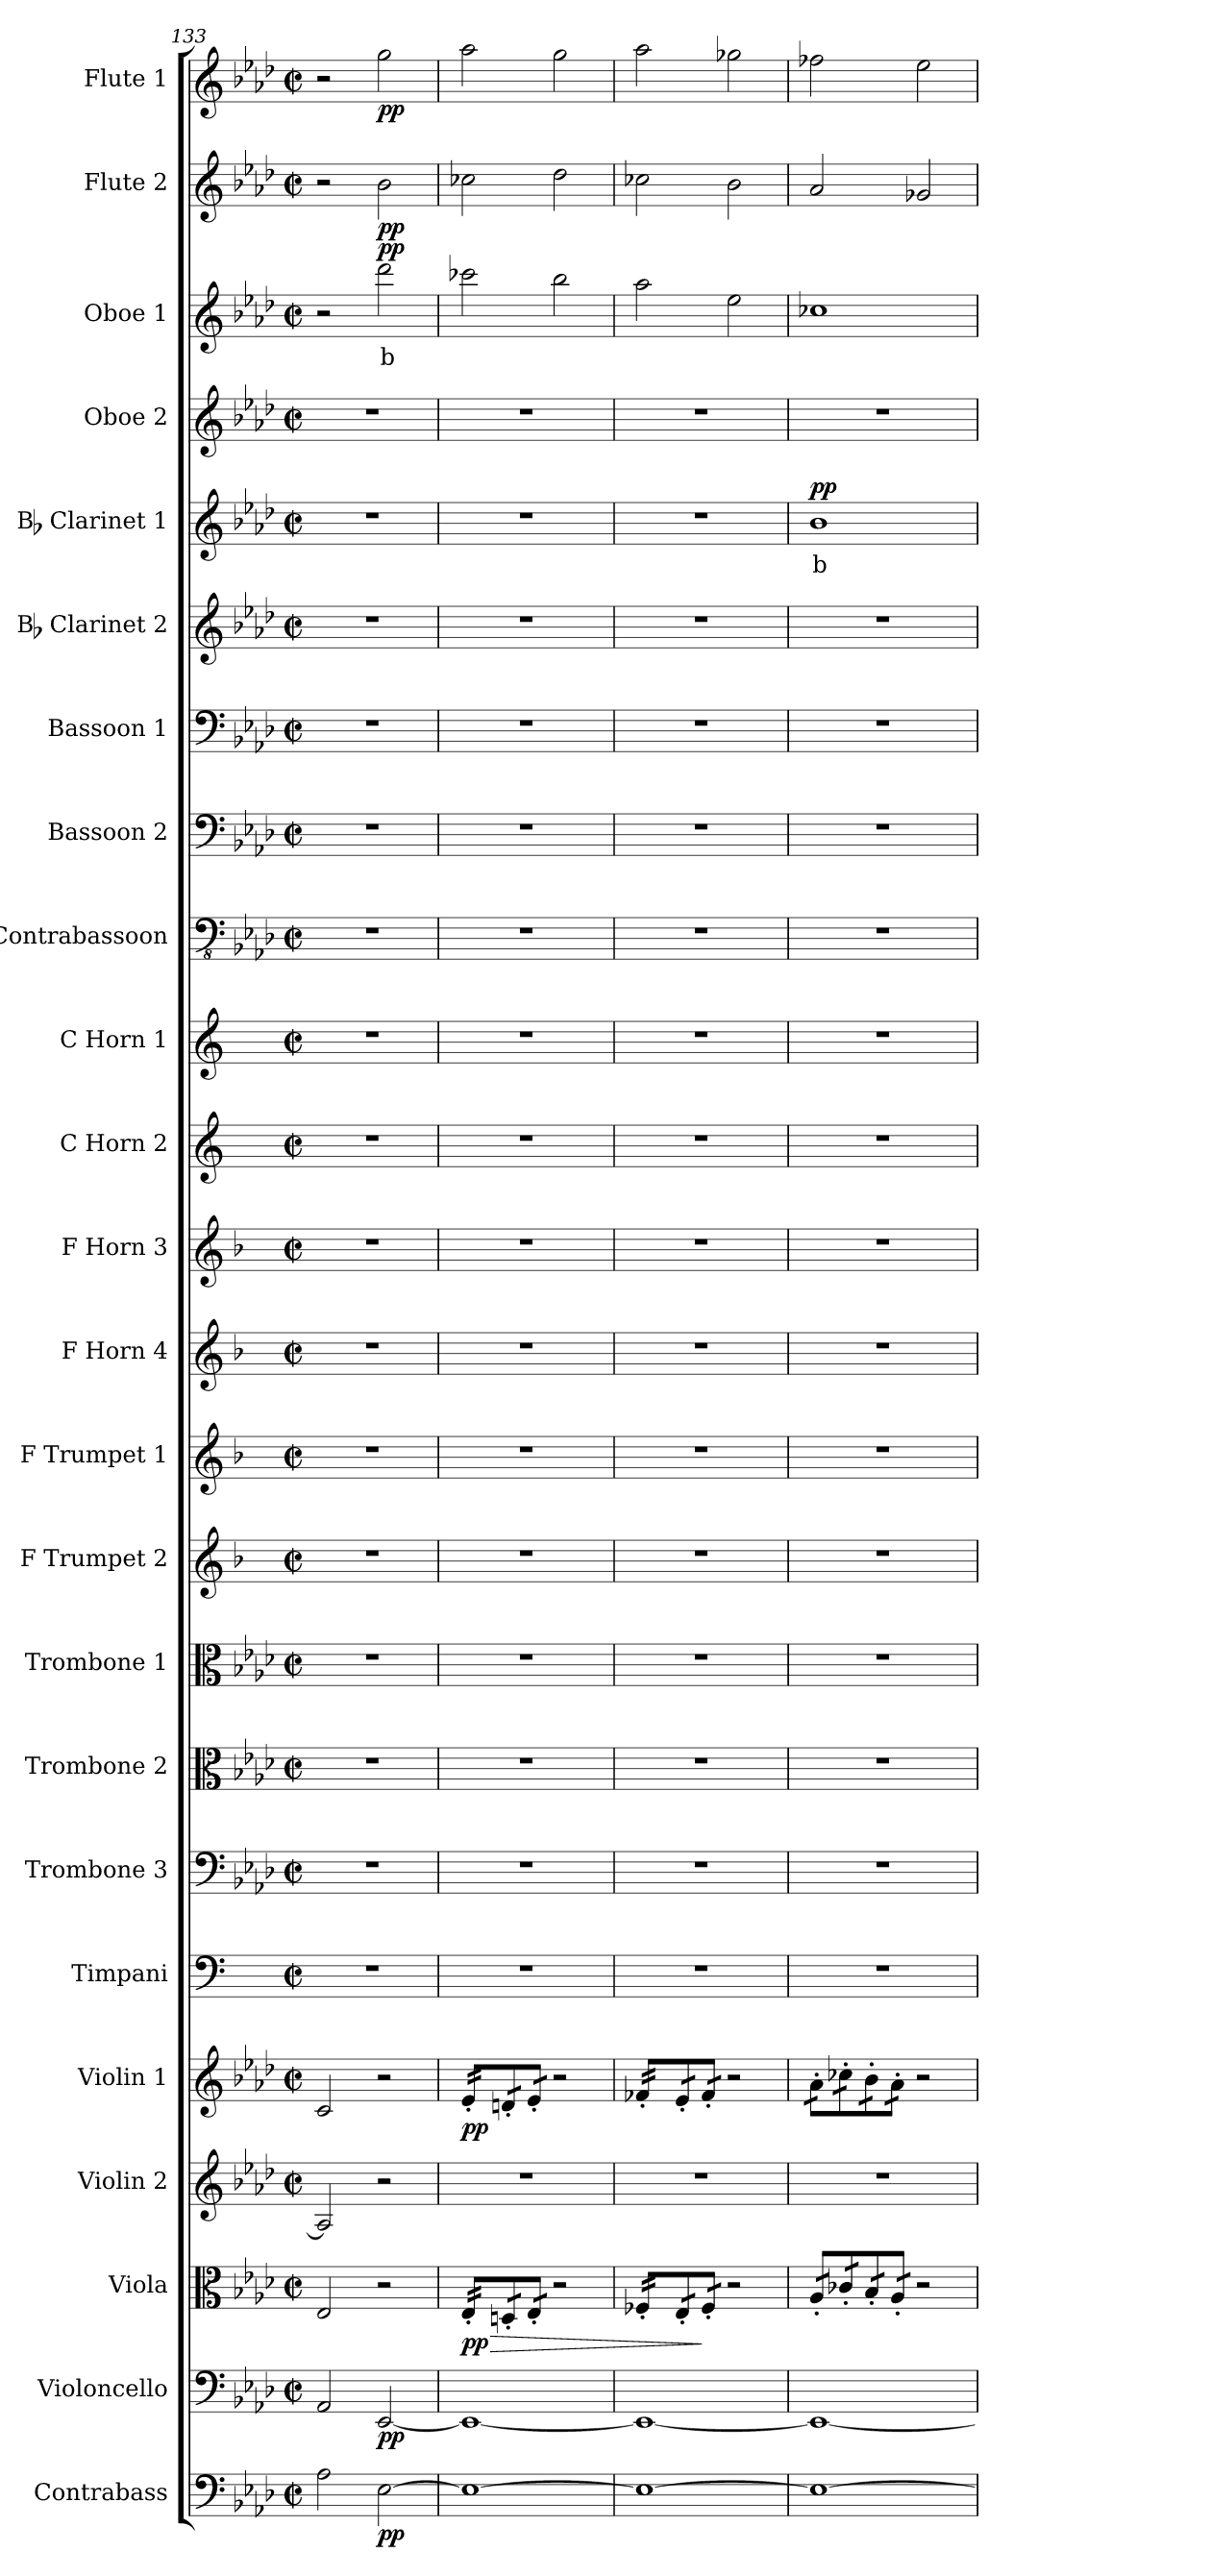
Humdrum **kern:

**kern	**dynam	**kern	**dynam	**kern	**dynam	**kern	**kern	**dynam	**kern	**kern	**kern	**kern	**kern	**kern	**kern	**kern	**kern	**kern	**kern	**kern	**kern	**kern	**kern	**text	**dynam	**kern	**kern	**text	**dynam	**kern	**dynam	**kern	**dynam
*part24	*part24	*part23	*part23	*part22	*part22	*part21	*part20	*part20	*part19	*part18	*part17	*part16	*part15	*part14	*part13	*part12	*part11	*part10	*part9	*part8	*part7	*part6	*part5	*part5	*part5	*part4	*part3	*part3	*part3	*part2	*part2	*part1	*part1
*staff24	*staff24	*staff23	*staff23	*staff22	*staff22	*staff21	*staff20	*staff20	*staff19	*staff18	*staff17	*staff16	*staff15	*staff14	*staff13	*staff12	*staff11	*staff10	*staff9	*staff8	*staff7	*staff6	*staff5	*staff5	*staff5	*staff4	*staff3	*staff3	*staff3	*staff2	*staff2	*staff1	*staff1
*I"Contrabass	*	*I"Violoncello	*	*I"Viola	*	*I"Violin 2	*I"Violin 1	*	*I"Timpani	*I"Trombone 3	*I"Trombone 2	*I"Trombone 1	*I"F Trumpet 2	*I"F Trumpet 1	*I"F Horn 4	*I"F Horn 3	*I"C Horn 2	*I"C Horn 1	*I"Contrabassoon	*I"Bassoon 2	*I"Bassoon 1	*I"Bb Clarinet 2	*I"Bb Clarinet 1	*	*	*I"Oboe 2	*I"Oboe 1	*	*	*I"Flute 2	*	*I"Flute 1	*
*I'Cb	*	*I'Vc	*	*I'Vla	*	*I'Vln 2	*I'Vln 1	*	*I'Timp	*I'Trb 3	*I'Trb 2	*I'Trb 1	*I'Tpt 2	*I'Tpt 1	*I'Hn 4	*I'Hn 3	*I'Hn 2	*I'Hn 1	*I'C Bsn	*I'Bsn 2	*I'Bsn 1	*I'Cl 2	*I'Cl 1	*	*	*I'Ob 2	*I'Ob 1	*	*	*I'Fl 2	*	*I'Fl 1	*
*clefF4	*	*clefF4	*	*clefC3	*	*clefG2	*clefG2	*	*clefF4	*clefF4	*clefC3	*clefC3	*clefG2	*clefG2	*clefG2	*clefG2	*clefG2	*clefG2	*clefFv4	*clefF4	*clefF4	*clefG2	*clefG2	*	*	*clefG2	*clefG2	*	*	*clefG2	*	*clefG2	*
*ITrd7c12	*	*	*	*	*	*	*	*	*	*	*	*	*ITrd-3c-5	*ITrd-3c-5	*ITrd4c7	*ITrd4c7	*ITrd7c12	*ITrd7c12	*	*	*	*ITrd1c2	*ITrd1c2	*	*	*	*	*	*	*	*	*	*
*k[b-e-a-d-]	*	*k[b-e-a-d-]	*	*k[b-e-a-d-]	*	*k[b-e-a-d-]	*k[b-e-a-d-]	*	*k[]	*k[b-e-a-d-]	*k[b-e-a-d-]	*k[b-e-a-d-]	*k[b-e-]	*k[b-e-]	*k[b-e-]	*k[b-e-]	*k[]	*k[]	*k[b-e-a-d-]	*k[b-e-a-d-]	*k[b-e-a-d-]	*k[b-e-a-d-g-c-]	*k[b-e-a-d-g-c-]	*	*	*k[b-e-a-d-]	*k[b-e-a-d-]	*	*	*k[b-e-a-d-]	*	*k[b-e-a-d-]	*
*M4/4	*	*M4/4	*	*M4/4	*	*M4/4	*M4/4	*	*M4/4	*M4/4	*M4/4	*M4/4	*M4/4	*M4/4	*M4/4	*M4/4	*M4/4	*M4/4	*M4/4	*M4/4	*M4/4	*M4/4	*M4/4	*	*	*M4/4	*M4/4	*	*	*M4/4	*	*M4/4	*
*met(c|)	*	*met(c|)	*	*met(c|)	*	*met(c|)	*met(c|)	*	*met(c|)	*met(c|)	*met(c|)	*met(c|)	*met(c|)	*met(c|)	*met(c|)	*met(c|)	*met(c|)	*met(c|)	*met(c|)	*met(c|)	*met(c|)	*met(c|)	*met(c|)	*	*	*met(c|)	*met(c|)	*	*	*met(c|)	*	*met(c|)	*
=133	=133	=133	=133	=133	=133	=133	=133	=133	=133	=133	=133	=133	=133	=133	=133	=133	=133	=133	=133	=133	=133	=133	=133	=133	=133	=133	=133	=133	=133	=133	=133	=133	=133
2AA-\	.	2AA-/	.	2E-/	.	2A-/]	2c/	.	1r	1r	1r	1r	1r	1r	1r	1r	1r	1r	1r	1r	1r	1r	1r	.	.	1r	2r	.	.	2r	.	2r	.
!	!LO:DY:b	!	!LO:DY:b	!	!	!	!	!	!	!	!	!	!	!	!	!	!	!	!	!	!	!	!	!	!	!	!	!LO:LY:b:color=#FF0000	!LO:DY:b	!	!LO:DY:b	!	!LO:DY:b
[2EE-\	pp	[2EE-/	pp	2r	.	2r	2r	.	.	.	.	.	.	.	.	.	.	.	.	.	.	.	.	.	.	.	2ddd-\	b	pp	2b-\	pp	2gg\	pp
=134	=134	=134	=134	=134	=134	=134	=134	=134	=134	=134	=134	=134	=134	=134	=134	=134	=134	=134	=134	=134	=134	=134	=134	=134	=134	=134	=134	=134	=134	=134	=134	=134	=134
!	!	!	!	!	!	!	!LO:TX:b:i:t=marc.	!	!	!	!	!	!	!	!	!	!	!	!	!	!	!	!	!	!	!	!	!	!	!	!	!	!
!	!	!	!	!LO:TX:b:i:t=marc.	!	!	!	!	!	!	!	!	!	!	!	!	!	!	!	!	!	!	!	!	!	!	!	!	!	!	!	!	!
!	!	!	!	!	!LO:HP:b	!	!	!	!	!	!	!	!	!	!	!	!	!	!	!	!	!	!	!	!	!	!	!	!	!	!	!	!
!	!	!	!	!	!LO:DY:n=1:b	!	!	!LO:DY:b	!	!	!	!	!	!	!	!	!	!	!	!	!	!	!	!	!	!	!	!	!	!	!	!	!
*	*	*	*	*tremolo	*	*	*	*	*	*	*	*	*	*	*	*	*	*	*	*	*	*	*	*	*	*	*	*	*	*	*	*	*
*	*	*	*	*	*	*	*tremolo	*	*	*	*	*	*	*	*	*	*	*	*	*	*	*	*	*	*	*	*	*	*	*	*	*	*
1EE-_	.	1EE-_	.	16E-'/LL	> pp	1r	16e-'/LL	pp	1r	1r	1r	1r	1r	1r	1r	1r	1r	1r	1r	1r	1r	1r	1r	.	.	1r	2ccc-X\	.	.	2cc-X\	.	2aa-\	.
.	.	.	.	16E-'/	.	.	16e-'/	.	.	.	.	.	.	.	.	.	.	.	.	.	.	.	.	.	.	.	.	.	.	.	.	.	.
.	.	.	.	16E-'/	.	.	16e-'/	.	.	.	.	.	.	.	.	.	.	.	.	.	.	.	.	.	.	.	.	.	.	.	.	.	.
.	.	.	.	16E-'/	.	.	16e-'/	.	.	.	.	.	.	.	.	.	.	.	.	.	.	.	.	.	.	.	.	.	.	.	.	.	.
.	.	.	.	16Dn'/	.	.	16dn'/	.	.	.	.	.	.	.	.	.	.	.	.	.	.	.	.	.	.	.	.	.	.	.	.	.	.
.	.	.	.	16Dn'/	.	.	16dn'/	.	.	.	.	.	.	.	.	.	.	.	.	.	.	.	.	.	.	.	.	.	.	.	.	.	.
.	.	.	.	16E-'/	.	.	16e-'/	.	.	.	.	.	.	.	.	.	.	.	.	.	.	.	.	.	.	.	.	.	.	.	.	.	.
.	.	.	.	16E-'/JJ	.	.	16e-'/JJ	.	.	.	.	.	.	.	.	.	.	.	.	.	.	.	.	.	.	.	.	.	.	.	.	.	.
.	.	.	.	2r	.	.	2r	.	.	.	.	.	.	.	.	.	.	.	.	.	.	.	.	.	.	.	2bb-\	.	.	2dd-\	.	2gg\	.
=135	=135	=135	=135	=135	=135	=135	=135	=135	=135	=135	=135	=135	=135	=135	=135	=135	=135	=135	=135	=135	=135	=135	=135	=135	=135	=135	=135	=135	=135	=135	=135	=135	=135
1EE-_	.	1EE-_	.	16F-X'/LL	.	1r	16f-X'/LL	.	1r	1r	1r	1r	1r	1r	1r	1r	1r	1r	1r	1r	1r	1r	1r	.	.	1r	2aa-\	.	.	2cc-X\	.	2aa-\	.
.	.	.	.	16F-X'/	.	.	16f-X'/	.	.	.	.	.	.	.	.	.	.	.	.	.	.	.	.	.	.	.	.	.	.	.	.	.	.
.	.	.	.	16F-'/	.	.	16f-'/	.	.	.	.	.	.	.	.	.	.	.	.	.	.	.	.	.	.	.	.	.	.	.	.	.	.
.	.	.	.	16F-'/	.	.	16f-'/	.	.	.	.	.	.	.	.	.	.	.	.	.	.	.	.	.	.	.	.	.	.	.	.	.	.
.	.	.	.	16E-'/	.	.	16e-'/	.	.	.	.	.	.	.	.	.	.	.	.	.	.	.	.	.	.	.	.	.	.	.	.	.	.
.	.	.	.	16E-'/	.	.	16e-'/	.	.	.	.	.	.	.	.	.	.	.	.	.	.	.	.	.	.	.	.	.	.	.	.	.	.
.	.	.	.	16F-'/	]	.	16f-'/	.	.	.	.	.	.	.	.	.	.	.	.	.	.	.	.	.	.	.	.	.	.	.	.	.	.
.	.	.	.	16F-'/JJ	.	.	16f-'/JJ	.	.	.	.	.	.	.	.	.	.	.	.	.	.	.	.	.	.	.	.	.	.	.	.	.	.
.	.	.	.	2r	.	.	2r	.	.	.	.	.	.	.	.	.	.	.	.	.	.	.	.	.	.	.	2ee-\	.	.	2b-\	.	2gg-X\	.
=136	=136	=136	=136	=136	=136	=136	=136	=136	=136	=136	=136	=136	=136	=136	=136	=136	=136	=136	=136	=136	=136	=136	=136	=136	=136	=136	=136	=136	=136	=136	=136	=136	=136
!	!	!	!	!	!	!	!	!	!	!	!	!	!	!	!	!	!	!	!	!	!	!	!	!LO:LY:b:color=#FF0000	!LO:DY:b	!	!	!	!	!	!	!	!
1EE-_	.	1EE-_	.	16A-'/LL	.	1r	16a-'\LL	.	1r	1r	1r	1r	1r	1r	1r	1r	1r	1r	1r	1r	1r	1r	1a-	b	pp	1r	1cc-X	.	.	2a-/	.	2ff-X\	.
.	.	.	.	16A-'/	.	.	16a-'\	.	.	.	.	.	.	.	.	.	.	.	.	.	.	.	.	.	.	.	.	.	.	.	.	.	.
.	.	.	.	16c-X'/	.	.	16cc-X'\	.	.	.	.	.	.	.	.	.	.	.	.	.	.	.	.	.	.	.	.	.	.	.	.	.	.
.	.	.	.	16c-X'/	.	.	16cc-X'\	.	.	.	.	.	.	.	.	.	.	.	.	.	.	.	.	.	.	.	.	.	.	.	.	.	.
.	.	.	.	16B-'/	.	.	16b-'\	.	.	.	.	.	.	.	.	.	.	.	.	.	.	.	.	.	.	.	.	.	.	.	.	.	.
.	.	.	.	16B-'/	.	.	16b-'\	.	.	.	.	.	.	.	.	.	.	.	.	.	.	.	.	.	.	.	.	.	.	.	.	.	.
.	.	.	.	16A-'/	.	.	16a-'\	.	.	.	.	.	.	.	.	.	.	.	.	.	.	.	.	.	.	.	.	.	.	.	.	.	.
.	.	.	.	16A-'/JJ	.	.	16a-'\JJ	.	.	.	.	.	.	.	.	.	.	.	.	.	.	.	.	.	.	.	.	.	.	.	.	.	.
*	*	*	*	*	*	*	*Xtremolo	*	*	*	*	*	*	*	*	*	*	*	*	*	*	*	*	*	*	*	*	*	*	*	*	*	*
*	*	*	*	*Xtremolo	*	*	*	*	*	*	*	*	*	*	*	*	*	*	*	*	*	*	*	*	*	*	*	*	*	*	*	*	*
.	.	.	.	2r	.	.	2r	.	.	.	.	.	.	.	.	.	.	.	.	.	.	.	.	.	.	.	.	.	.	2g-X/	.	2ee-\	.
=	=	=	=	=	=	=	=	=	=	=	=	=	=	=	=	=	=	=	=	=	=	=	=	=	=	=	=	=	=	=	=	=	=
*-	*-	*-	*-	*-	*-	*-	*-	*-	*-	*-	*-	*-	*-	*-	*-	*-	*-	*-	*-	*-	*-	*-	*-	*-	*-	*-	*-	*-	*-	*-	*-	*-	*-
